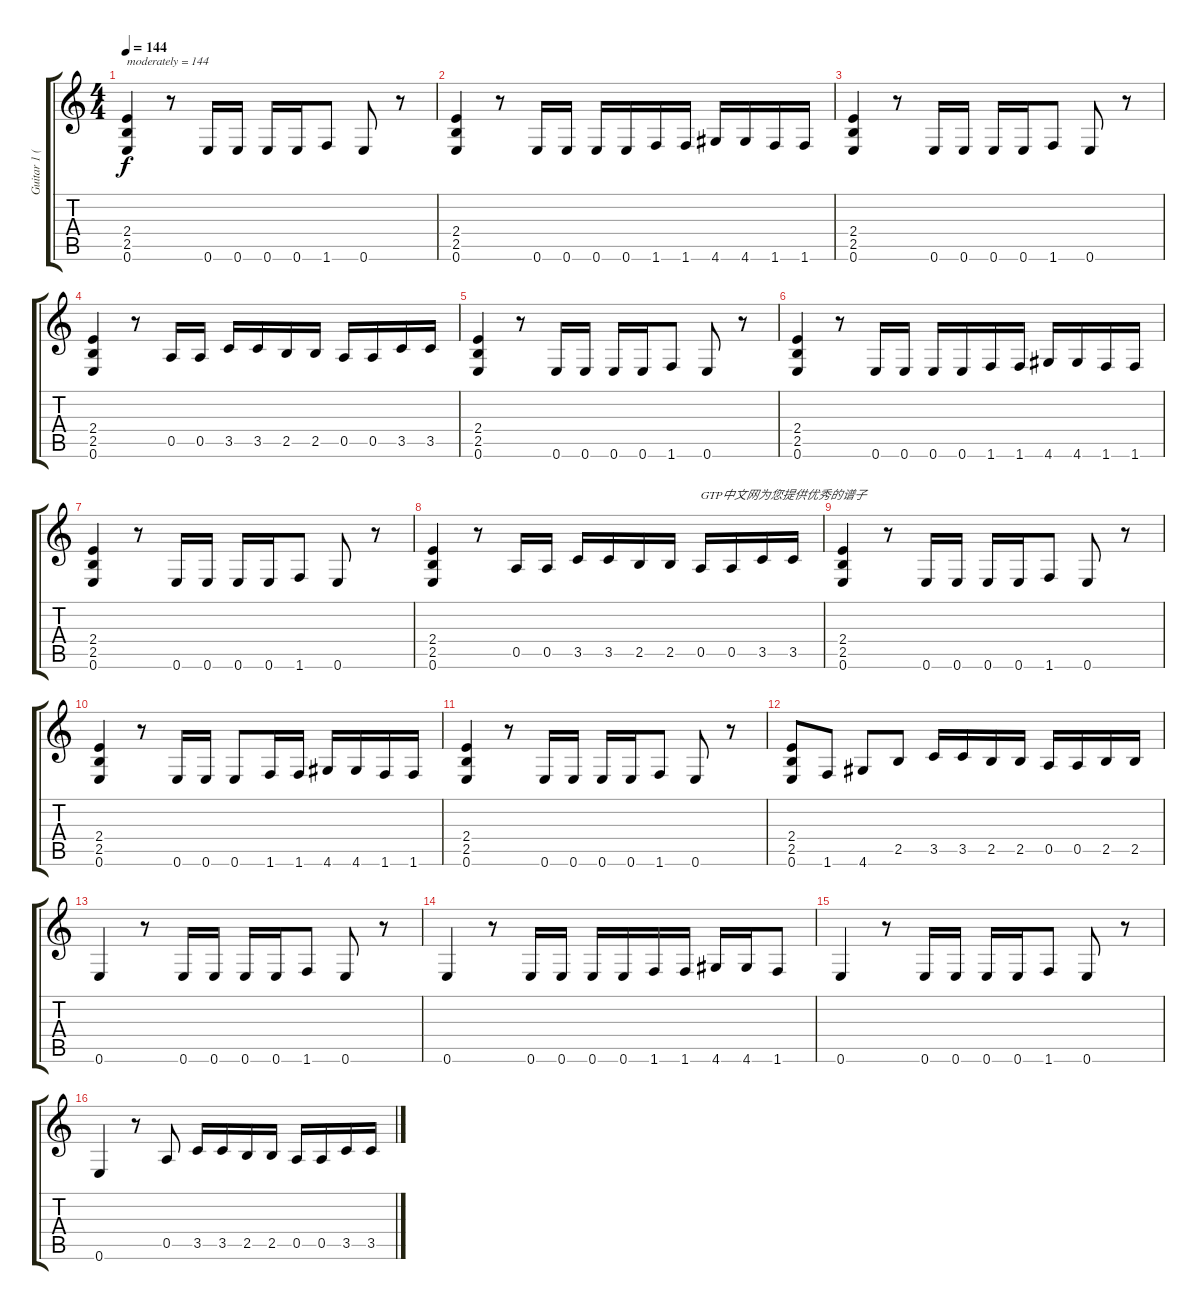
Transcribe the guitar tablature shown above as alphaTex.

\track ("Guitar 1 (Disto)" "Guitar 1 (") {instrument distortionguitar}
\staff {score tabs}
\tuning (E4 B3 G3 D3 A2 E2) {hide}
\ts (4 4)
\tempo 144
\clef g2
\ks c
(2.4 2.5 0.6).4{txt "moderately = 144" dy f instrument distortionguitar} r.8 0.6.16 0.6.16 0.6.16 0.6.16 1.6.8 0.6.8 r.8{txt ""} |
(2.4 2.5 0.6).4 r.8 0.6.16 0.6.16 0.6.16 0.6.16 1.6.16 1.6.16 4.6.16 4.6.16 1.6.16 1.6.16 |
(2.4 2.5 0.6).4 r.8 0.6.16 0.6.16 0.6.16 0.6.16 1.6.8 0.6.8 r.8 |
(2.4 2.5 0.6).4 r.8 0.5.16 0.5.16 3.5.16 3.5.16 2.5.16 2.5.16 0.5.16 0.5.16 3.5.16 3.5.16 |
(2.4 2.5 0.6).4 r.8 0.6.16 0.6.16 0.6.16 0.6.16 1.6.8 0.6.8 r.8 |
(2.4 2.5 0.6).4 r.8 0.6.16 0.6.16 0.6.16 0.6.16 1.6.16 1.6.16 4.6.16 4.6.16 1.6.16 1.6.16 |
(2.4 2.5 0.6).4 r.8 0.6.16 0.6.16 0.6.16 0.6.16 1.6.8 0.6.8 r.8 |
(2.4 2.5 0.6).4 r.8 0.5.16 0.5.16 3.5.16 3.5.16 2.5.16 2.5.16 0.5.16{txt "GTP中文网为您提供优秀的谱子"} 0.5.16 3.5.16 3.5.16 |
(2.4 2.5 0.6).4 r.8 0.6.16 0.6.16 0.6.16 0.6.16 1.6.8 0.6.8 r.8 |
(2.4 2.5 0.6).4 r.8 0.6.16 0.6.16 0.6.8 1.6.16 1.6.16 4.6.16 4.6.16 1.6.16 1.6.16 |
(2.4 2.5 0.6).4 r.8 0.6.16 0.6.16 0.6.16 0.6.16 1.6.8 0.6.8 r.8 |
(2.4 2.5 0.6).8 1.6.8 4.6.8 2.5.8 3.5.16 3.5.16 2.5.16 2.5.16 0.5.16 0.5.16 2.5.16 2.5.16 |
0.6.4 r.8 0.6.16 0.6.16 0.6.16 0.6.16 1.6.8 0.6.8 r.8 |
0.6.4 r.8 0.6.16 0.6.16 0.6.16 0.6.16 1.6.16 1.6.16 4.6.16 4.6.16 1.6.8 |
0.6.4 r.8 0.6.16 0.6.16 0.6.16 0.6.16 1.6.8 0.6.8 r.8 |
0.6.4 r.8 0.5.8 3.5.16 3.5.16 2.5.16 2.5.16 0.5.16 0.5.16 3.5.16 3.5.16
